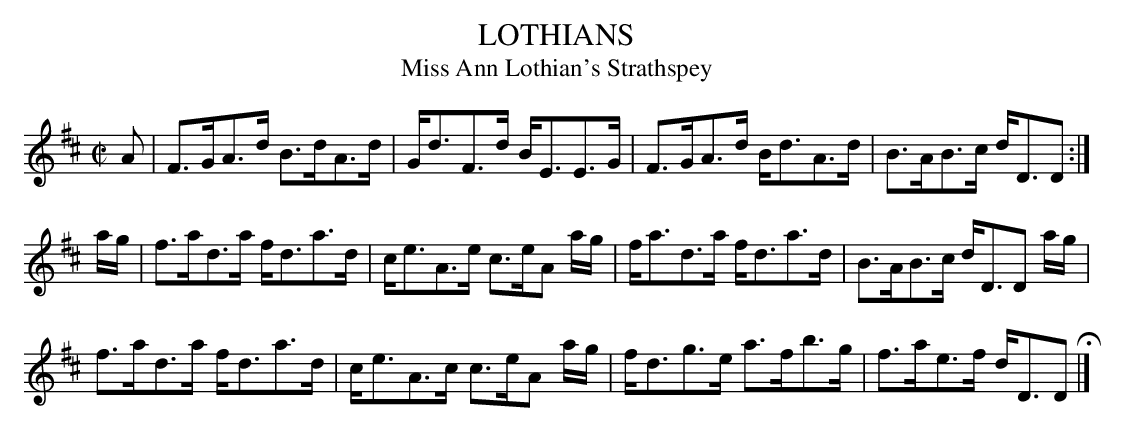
X:1
T: LOTHIANS
T: Miss Ann Lothian's Strathspey
M: C|
L: 1/16
K: D
A2 |\
F3GA3d B3dA3d | Gd3F3d BE3E3G | F3GA3d Bd3A3d | B3AB3c dD3D2 :|
ag |\
f3ad3a fd3a3d | ce3A3e c3eA2 ag | fa3d3a fd3a3d | B3AB3c dD3D2 ag |
f3ad3a fd3a3d | ce3A3c c3eA2 ag | fd3g3e a3fb3g | f3ae3f dD3D2 H|]
